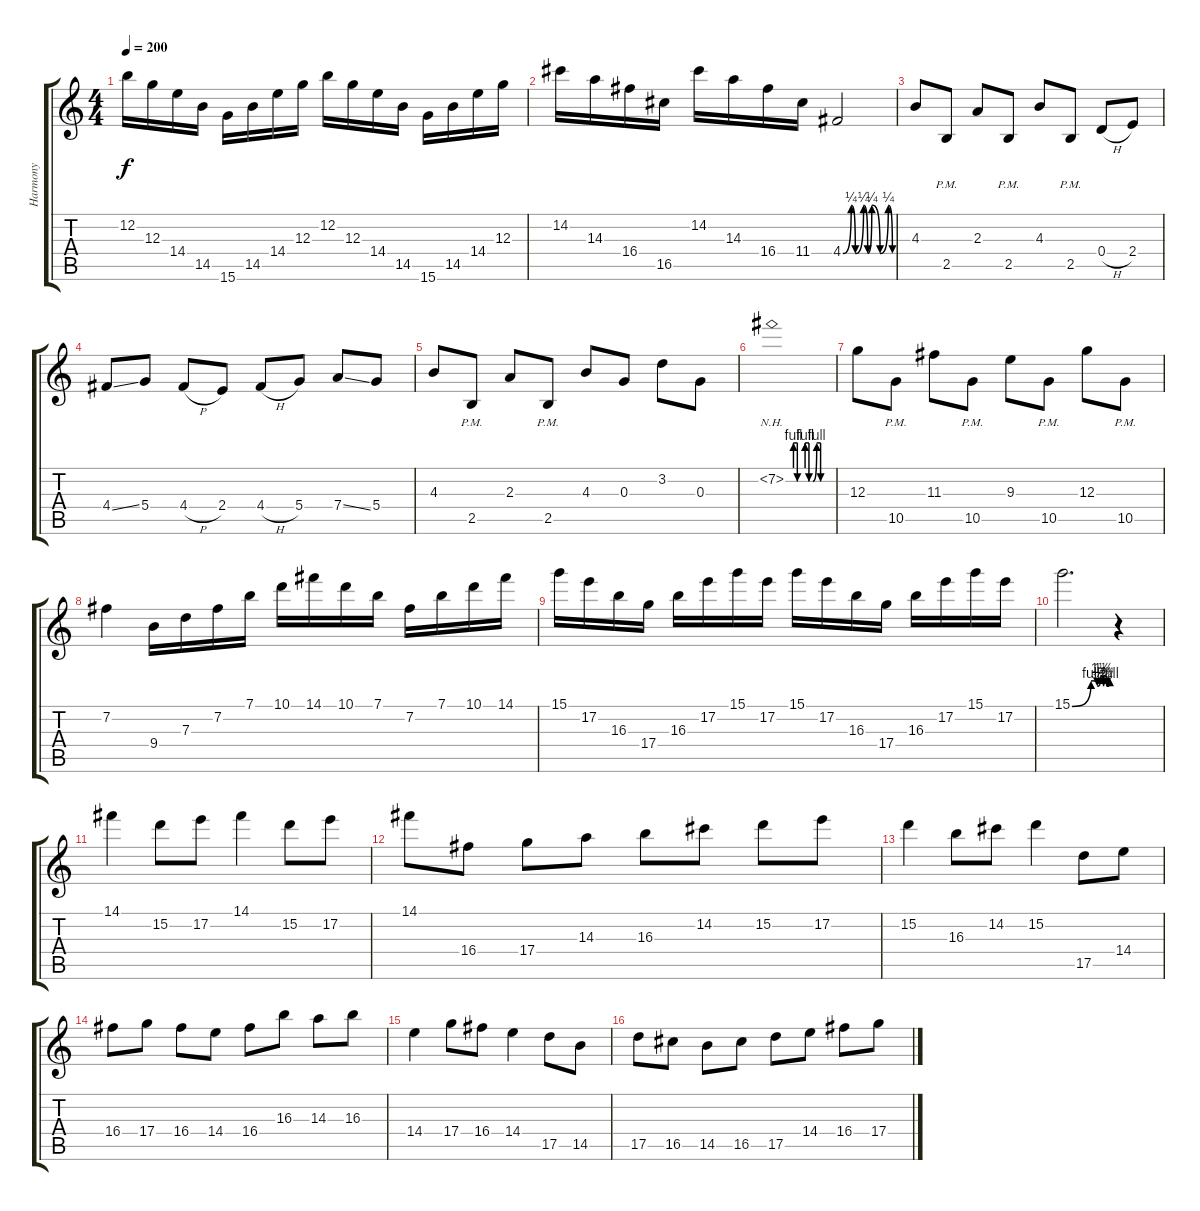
\track ("Harmony" "Harmony") {instrument distortionguitar}
\staff {score tabs}
\tuning (E4 B3 G3 D3 A2 E2) {hide}
\ts (4 4)
\tempo 200
\clef g2
\ks c
12.2.16{dy f} 12.3.16 14.4.16 14.5.16 15.6.16 14.5.16 14.4.16 12.3.16 12.2.16 12.3.16 14.4.16 14.5.16 15.6.16 14.5.16 14.4.16 12.3.16 |
14.2.16 14.3.16 16.4.16 16.5.16 14.2.16 14.3.16 16.4.16 11.4.16 4.4{be (custom 0 0 10 1 15 0 25 1 30 0 35 1 45 0 55 1 60 0)}.2 |
4.3.8 2.5{pm}.8 2.3.8 2.5{pm}.8 4.3.8 2.5{pm}.8 0.4{h}.8 2.4.8 |
4.4{ss}.8 5.4.8 4.4{h}.8 2.4.8 4.4{h}.8 5.4.8 7.4{ss}.8 5.4.8 |
4.3.8 2.5{pm}.8 2.3.8 2.5{pm}.8 4.3.8 0.3.8 3.2.8 0.3.8 |
7.2{be (custom 0 0 10 0 10 4 15 4 15 0 25 0 25 4 30 4 30 0 35 0 40 4 45 4 45 0 60 0) nh}.1 |
12.3.8 10.5{pm}.8 11.3.8 10.5{pm}.8 9.3.8 10.5{pm}.8 12.3.8 10.5{pm}.8 |
7.2.4 9.4.16 7.3.16 7.2.16 7.1.16 10.1.16 14.1.16 10.1.16 7.1.16 7.2.16 7.1.16 10.1.16 14.1.16 |
15.1.16 17.2.16 16.3.16 17.4.16 16.3.16 17.2.16 15.1.16 17.2.16 15.1.16 17.2.16 16.3.16 17.4.16 16.3.16 17.2.16 15.1.16 17.2.16 |
15.1{be (custom 0 0 30 4 35 4 40 3 45 5 50 3 50 5 55 3 60 4)}.2{d} r.4 |
14.1.4 15.2.8 17.2.8 14.1.4 15.2.8 17.2.8 |
14.1.8 16.4.8 17.4.8 14.3.8 16.3.8 14.2.8 15.2.8 17.2.8 |
15.2.4 16.3.8 14.2.8 15.2.4 17.5.8 14.4.8 |
16.4.8 17.4.8 16.4.8 14.4.8 16.4.8 16.3.8 14.3.8 16.3.8 |
14.4.4 17.4.8 16.4.8 14.4.4 17.5.8 14.5.8 |
17.5.8 16.5.8 14.5.8 16.5.8 17.5.8 14.4.8 16.4.8 17.4.8
